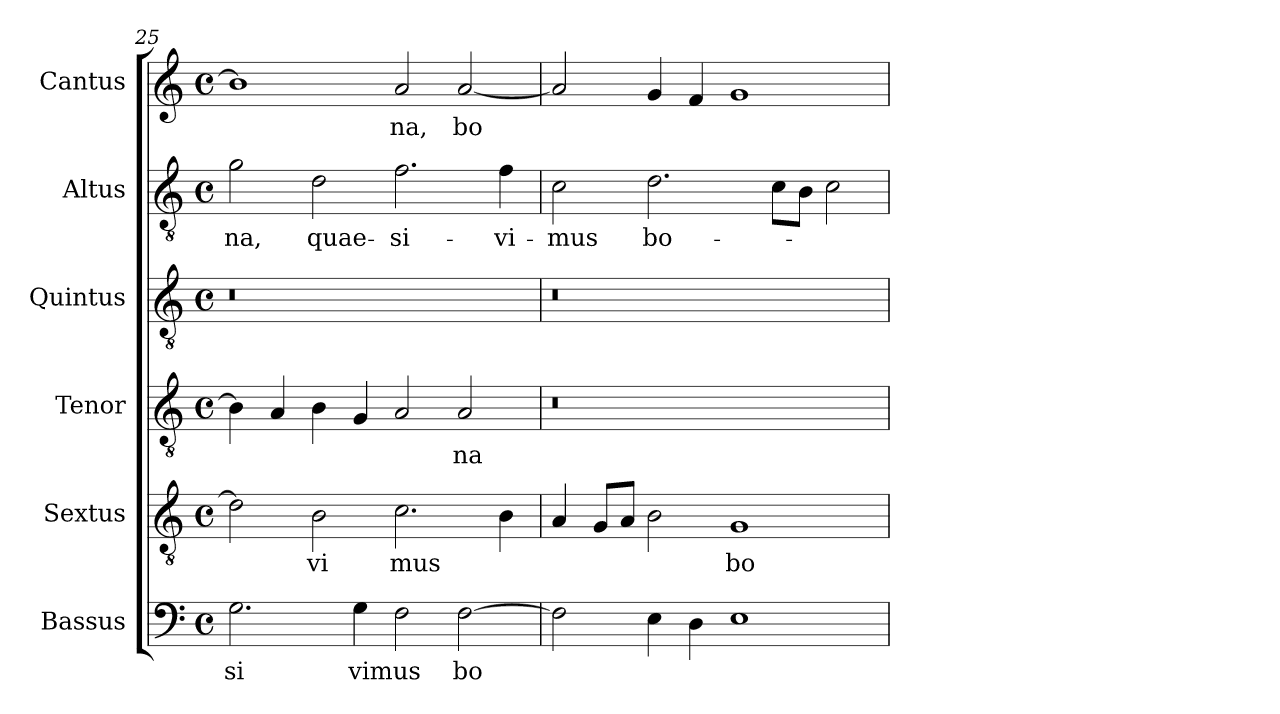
**kern	**text	**kern	**text	**kern	**text	**kern	**kern	**text	**kern	**text
*part6	*part6	*part5	*part5	*part4	*part4	*part3	*part2	*part2	*part1	*part1
*staff6	*staff6	*staff5	*staff5	*staff4	*staff4	*staff3	*staff2	*staff2	*staff1	*staff1
*I"Bassus	*	*I"Sextus	*	*I"Tenor	*	*I"Quintus	*I"Altus	*	*I"Cantus	*
*clefF4	*	*clefGv2	*	*clefGv2	*	*clefGv2	*clefGv2	*	*clefG2	*
*M4/4	*	*M4/4	*	*M4/4	*	*M4/4	*M4/4	*	*M4/4	*
*met(c)	*	*met(c)	*	*met(c)	*	*met(c)	*met(c)	*	*met(c)	*
=25	=25	=25	=25	=25	=25	=25	=25	=25	=25	=25
!	!LO:LY:b:cj	!	!	!	!	!	!	!LO:LY:b:cj	!	!
2.G\	si	2d\]	.	4B\]	.	0r	2g\	na,	1b]	.
.	.	.	.	4A/	.	.	.	.	.	.
!	!	!	!LO:LY:b:cj	!	!	!	!	!LO:LY:b:cj	!	!
.	.	2B\	vi	4B\	.	.	2d\	quae-	.	.
!	!LO:LY:b	!	!	!	!	!	!	!	!	!
4G\	vimus	.	.	4G/	.	.	.	.	.	.
!	!	!	!LO:LY:b	!	!	!	!	!LO:LY:b:cj	!	!LO:LY:b:cj
2F\	.	2.c\	mus	2A/	.	.	2.f\	-si-	2a/	na,
!	!LO:LY:b:cj	!	!	!	!LO:LY:b:cj	!	!	!	!	!LO:LY:b:cj
[>2F\	bo	.	.	2A/	na	.	.	.	[<2a/	bo
!	!	!	!	!	!	!	!	!LO:LY:b:cj	!	!
.	.	4B\	.	.	.	.	4f\	-vi-	.	.
=26	=26	=26	=26	=26	=26	=26	=26	=26	=26	=26
!	!	!	!	!	!	!	!	!LO:LY:b:cj	!	!
2F\]	.	4A/	.	0r	.	0r	2c\	-mus	2a/]	.
.	.	8G/L	.	.	.	.	.	.	.	.
.	.	8A/J	.	.	.	.	.	.	.	.
!	!	!	!	!	!	!	!	!LO:LY:b:cj	!	!
4E\	.	2B\	.	.	.	.	2.d\	bo-	4g/	.
4D\	.	.	.	.	.	.	.	.	4f/	.
!	!	!	!LO:LY:b:cj	!	!	!	!	!	!	!
1E	.	1G	bo	.	.	.	.	.	1g	.
.	.	.	.	.	.	.	8c\L	.	.	.
.	.	.	.	.	.	.	8B\J	.	.	.
.	.	.	.	.	.	.	2c\	.	.	.
=	=	=	=	=	=	=	=	=	=	=
*-	*-	*-	*-	*-	*-	*-	*-	*-	*-	*-
